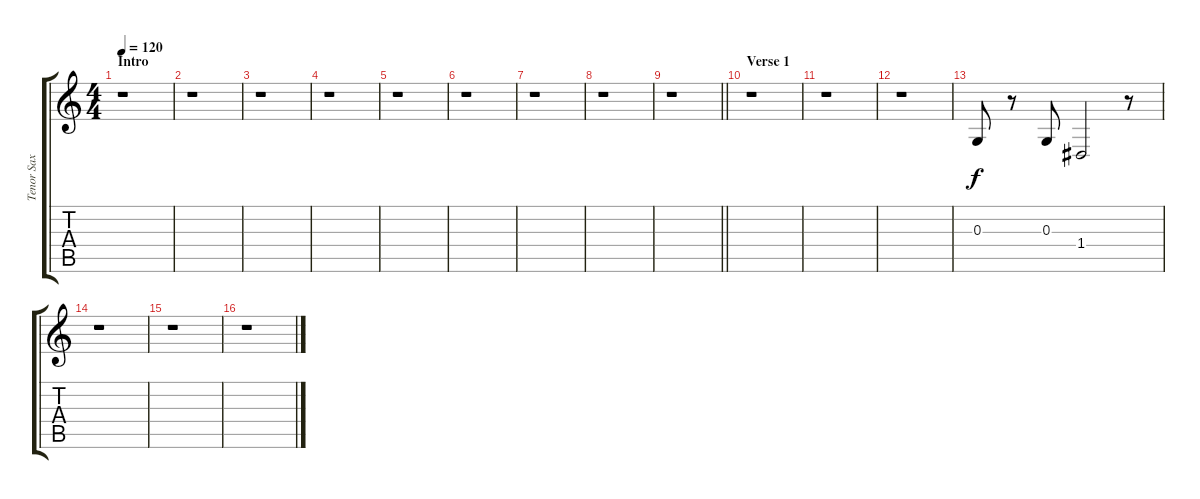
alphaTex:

\track ("Tenor Sax" "Tenor Sax") {instrument tenorsax}
\staff {score tabs}
\tuning (E4 B3 G3 D3 A2 E2) {hide}
\ts (4 4)
\section ("" "Intro")
\tempo 120
\clef g2
\ks c
r.1{dy f instrument tenorsax} |
r.1 |
r.1 |
r.1 |
r.1 |
r.1 |
r.1 |
r.1 |
\barLineRight lightlight
r.1 |
\section ("" "Verse 1")
r.1 |
r.1 |
r.1 |
0.3.8 r.8 0.3.8 1.4.2 r.8 |
r.1 |
r.1 |
r.1
